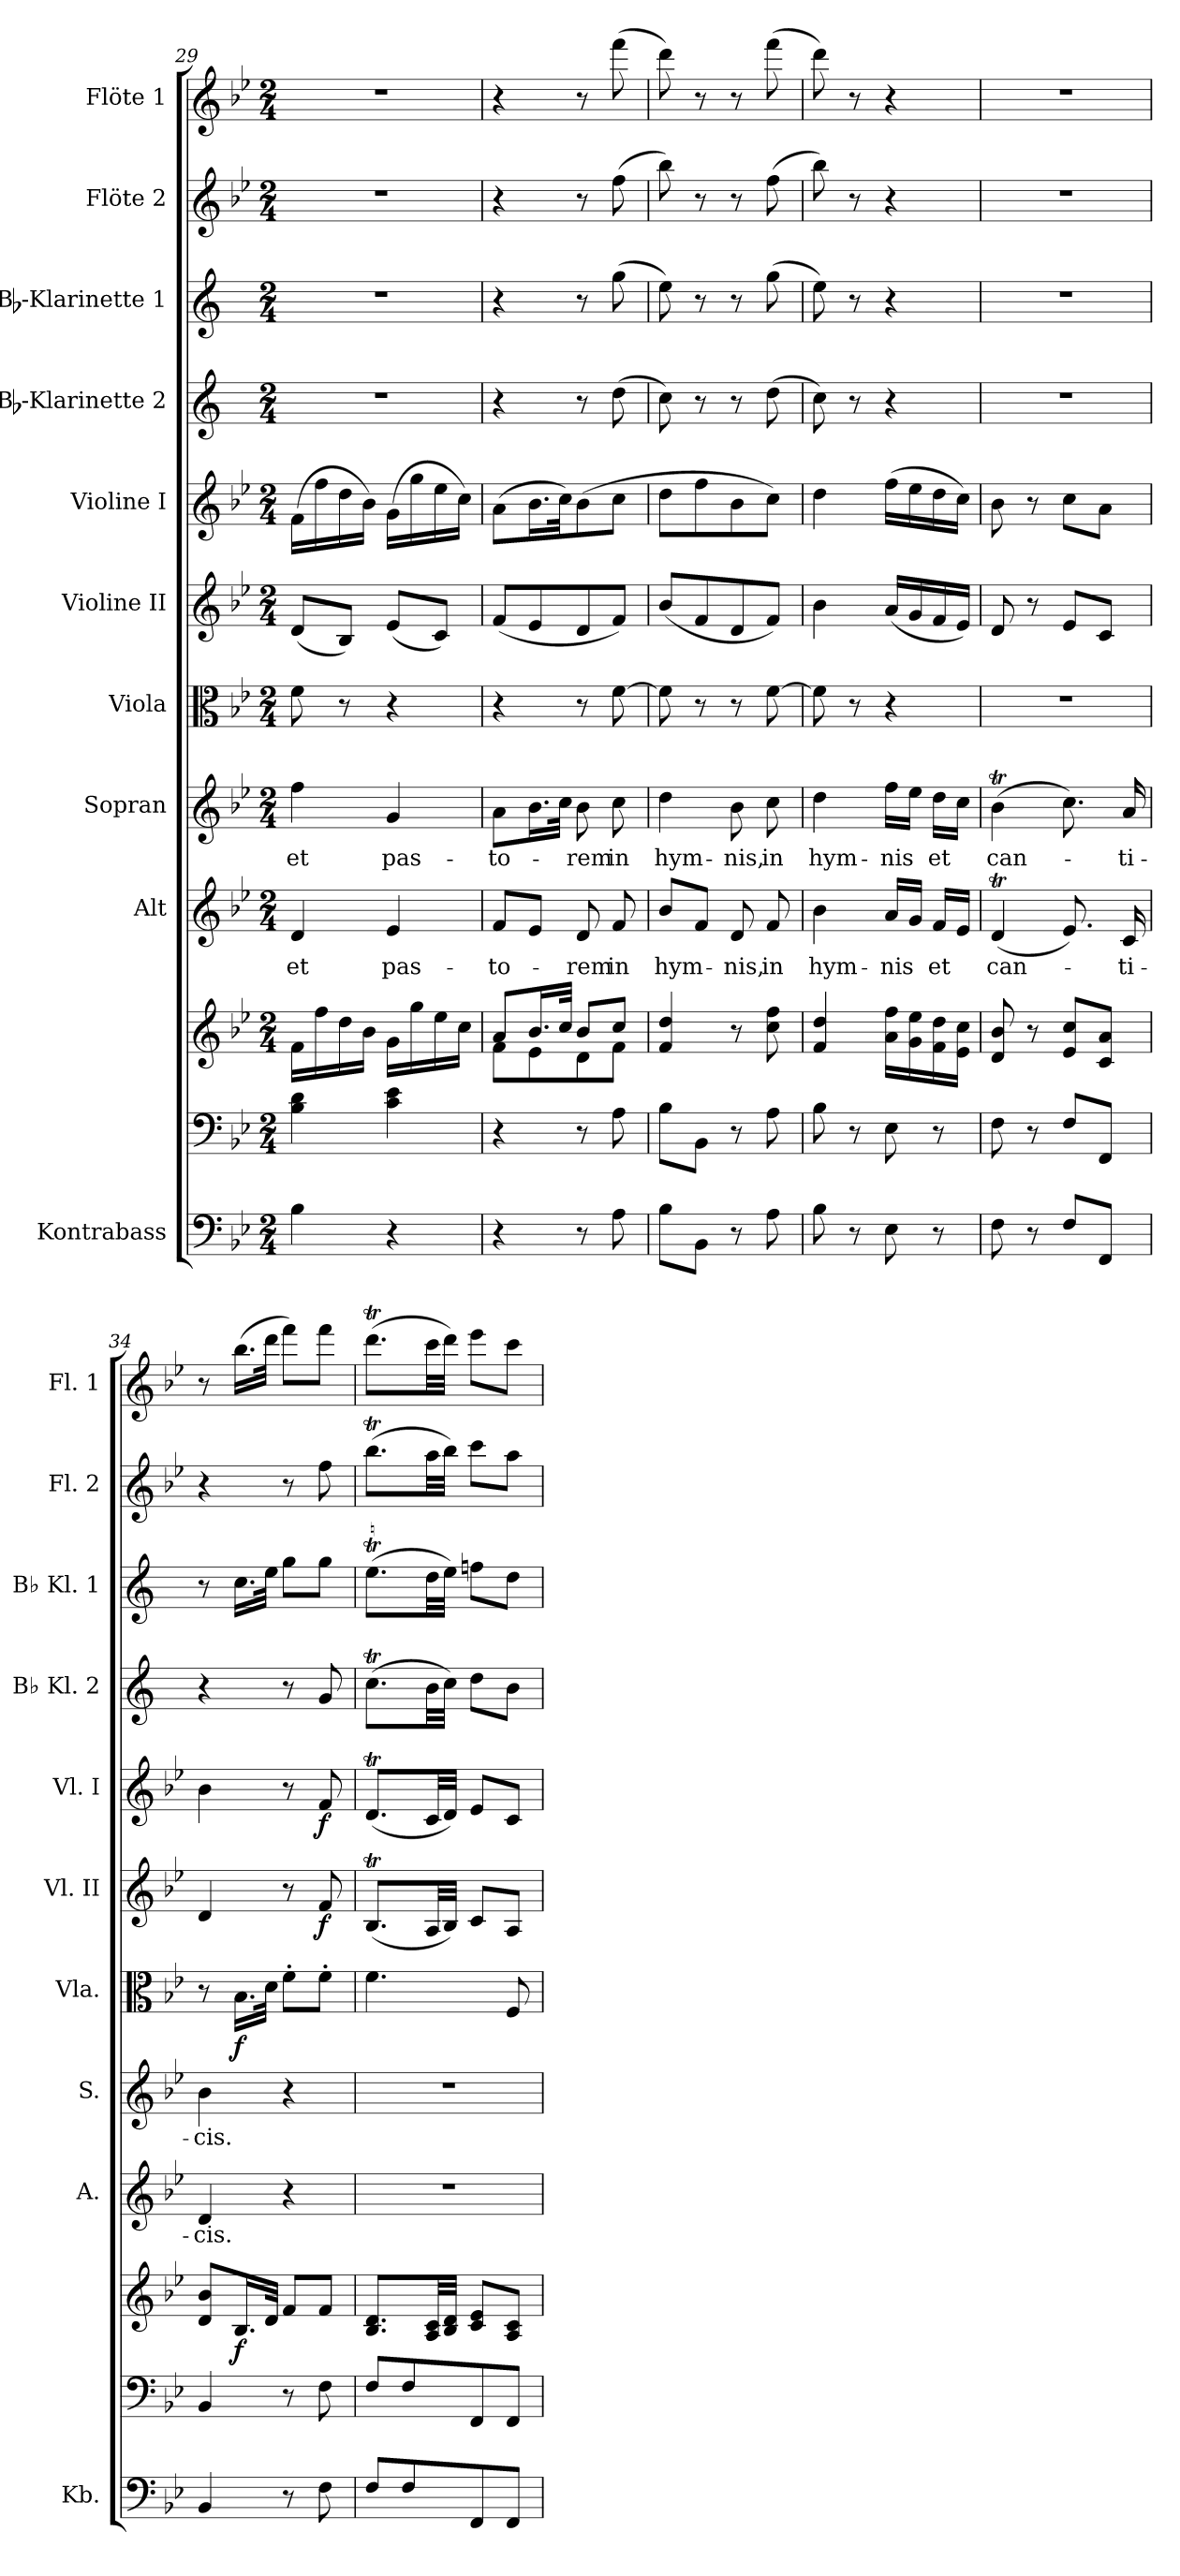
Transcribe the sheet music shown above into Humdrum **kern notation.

**kern	**kern	**kern	**dynam	**kern	**text	**kern	**text	**kern	**dynam	**kern	**dynam	**kern	**dynam	**kern	**kern	**kern	**kern
*part11	*part10	*part10	*part10	*part9	*part9	*part8	*part8	*part7	*part7	*part6	*part6	*part5	*part5	*part4	*part3	*part2	*part1
*staff12	*staff11	*staff10	*staff10/11	*staff9	*staff9	*staff8	*staff8	*staff7	*staff7	*staff6	*staff6	*staff5	*staff5	*staff4	*staff3	*staff2	*staff1
*I"Kontrabass	*	*	*	*I"Alt	*	*I"Sopran	*	*I"Viola	*	*I"Violine II	*	*I"Violine I	*	*I"Bb-Klarinette 2	*I"Bb-Klarinette 1	*I"Flöte 2	*I"Flöte 1
*I'Kb.	*	*	*	*I'A.	*	*I'S.	*	*I'Vla.	*	*I'Vl. II	*	*I'Vl. I	*	*I'Bb Kl. 2	*I'Bb Kl. 1	*I'Fl. 2	*I'Fl. 1
*clefF4	*clefF4	*clefG2	*	*clefG2	*	*clefG2	*	*clefC3	*	*clefG2	*	*clefG2	*	*clefG2	*clefG2	*clefG2	*clefG2
*ITrd7c12	*	*	*	*	*	*	*	*	*	*	*	*	*	*ITrd1c2	*ITrd1c2	*	*
*k[b-e-]	*k[b-e-]	*k[b-e-]	*	*k[b-e-]	*	*k[b-e-]	*	*k[b-e-]	*	*k[b-e-]	*	*k[b-e-]	*	*k[b-e-]	*k[b-e-]	*k[b-e-]	*k[b-e-]
*B-:	*B-:	*B-:	*	*B-:	*	*B-:	*	*B-:	*	*B-:	*	*B-:	*	*B-:	*B-:	*B-:	*B-:
*M2/4	*M2/4	*M2/4	*	*M2/4	*	*M2/4	*	*M2/4	*	*M2/4	*	*M2/4	*	*M2/4	*M2/4	*M2/4	*M2/4
=29	=29	=29	=29	=29	=29	=29	=29	=29	=29	=29	=29	=29	=29	=29	=29	=29	=29
!	!	!	!	!	!LO:LY:b	!	!LO:LY:b	!	!	!	!	!	!	!	!	!	!
4BB-\	4B-\ 4d\	16f\LL	.	4d/	et	4ff\	et	8f\	.	(<8d/L	.	(>16f\LL	.	2r	2r	2r	2r
.	.	16ff\	.	.	.	.	.	.	.	.	.	16ff\	.	.	.	.	.
.	.	16dd\	.	.	.	.	.	8r	.	8B-/J)	.	16dd\	.	.	.	.	.
.	.	16b-\JJ	.	.	.	.	.	.	.	.	.	16b-\JJ)	.	.	.	.	.
!	!	!	!	!	!LO:LY:b	!	!LO:LY:b	!	!	!	!	!	!	!	!	!	!
4r	4c\ 4e-\	16g\LL	.	4e-/	pas-	4g/	pas-	4r	.	(<8e-/L	.	(>16g\LL	.	.	.	.	.
.	.	16gg\	.	.	.	.	.	.	.	.	.	16gg\	.	.	.	.	.
.	.	16ee-\	.	.	.	.	.	.	.	8c/J)	.	16ee-\	.	.	.	.	.
.	.	16cc\JJ	.	.	.	.	.	.	.	.	.	16cc\JJ)	.	.	.	.	.
=30	=30	=30	=30	=30	=30	=30	=30	=30	=30	=30	=30	=30	=30	=30	=30	=30	=30
*	*	*^	*	*	*	*	*	*	*	*	*	*	*	*	*	*	*
!	!	!	!	!	!	!LO:LY:b	!	!LO:LY:b	!	!	!	!	!	!	!	!	!	!
4r	4r	8a/L	8f\L	.	8f/L	-to-	8a\L	-to-	4r	.	(<8f/L	.	(>8a\L	.	4r	4r	4r	4r
.	.	16.b-/L	8e-\	.	8e-/J	.	16.b-\L	.	.	.	8e-/	.	16.b-\L	.	.	.	.	.
.	.	32cc/JJk	.	.	.	.	32cc\JJk	.	.	.	.	.	32cc\Jk)	.	.	.	.	.
!	!	!	!	!	!	!LO:LY:b	!	!LO:LY:b	!	!	!	!	!	!	!	!	!	!
8r	8r	8b-/L	8d\	.	8d/	-rem	8b-\	-rem	8r	.	8d/	.	(>8b-\	.	8r	8r	8r	8r
!	!	!	!	!	!	!LO:LY:b	!	!LO:LY:b	!	!	!	!	!	!	!	!	!	!
8AA\	8A\	8cc/J	8f\J	.	8f/	in	8cc\	in	[8f\	.	8f/J)	.	8cc\J	.	(>8cc\	(>8ff\	(>8ff\	(>8fff\
=31	=31	=31	=31	=31	=31	=31	=31	=31	=31	=31	=31	=31	=31	=31	=31	=31	=31	=31
!	!	!	!	!	!	!LO:LY:b	!	!LO:LY:b	!	!	!	!	!	!	!	!	!	!
*	*	*v	*v	*	*	*	*	*	*	*	*	*	*	*	*	*	*	*
8BB-\L	8B-\L	4f/ 4dd/	.	8b-/L	hym-	4dd\	hym-	8f\]	.	(<8b-/L	.	8dd\L	.	8b-\)	8dd\)	8bb-\)	8ddd\)
8BBB-\J	8BB-\J	.	.	8f/J	.	.	.	8r	.	8f/	.	8ff\	.	8r	8r	8r	8r
!	!	!	!	!	!LO:LY:b	!	!LO:LY:b	!	!	!	!	!	!	!	!	!	!
8r	8r	8r	.	8d/	-nis,	8b-\	-nis,	8r	.	8d/	.	8b-\	.	8r	8r	8r	8r
!	!	!	!	!	!LO:LY:b	!	!LO:LY:b	!	!	!	!	!	!	!	!	!	!
8AA\	8A\	8cc\ 8ff\	.	8f/	in	8cc\	in	[8f\	.	8f/J)	.	8cc\J)	.	(>8cc\	(>8ff\	(>8ff\	(>8fff\
=32	=32	=32	=32	=32	=32	=32	=32	=32	=32	=32	=32	=32	=32	=32	=32	=32	=32
!	!	!	!	!	!LO:LY:b	!	!LO:LY:b	!	!	!	!	!	!	!	!	!	!
8BB-\	8B-\	4f/ 4dd/	.	4b-\	hym-	4dd\	hym-	8f\]	.	4b-\	.	4dd\	.	8b-\)	8dd\)	8bb-\)	8ddd\)
8r	8r	.	.	.	.	.	.	8r	.	.	.	.	.	8r	8r	8r	8r
!	!	!	!	!	!LO:LY:b	!	!LO:LY:b	!	!	!	!	!	!	!	!	!	!
8EE-\	8E-\	16a\ 16ff\LL	.	16a/LL	-nis	16ff\LL	-nis	4r	.	(<16a/LL	.	(>16ff\LL	.	4r	4r	4r	4r
.	.	16g\ 16ee-\	.	16g/JJ	.	16ee-\JJ	.	.	.	16g/	.	16ee-\	.	.	.	.	.
!	!	!	!	!	!LO:LY:b	!	!LO:LY:b	!	!	!	!	!	!	!	!	!	!
8r	8r	16f\ 16dd\	.	16f/LL	et	16dd\LL	et	.	.	16f/	.	16dd\	.	.	.	.	.
.	.	16e-\ 16cc\JJ	.	16e-/JJ	.	16cc\JJ	.	.	.	16e-/JJ)	.	16cc\JJ)	.	.	.	.	.
=33	=33	=33	=33	=33	=33	=33	=33	=33	=33	=33	=33	=33	=33	=33	=33	=33	=33
!	!	!	!	!	!LO:LY:b	!	!LO:LY:b	!	!	!	!	!	!	!	!	!	!
8FF\	8F\	8d/ 8b-/	.	(<4dt/	can-	(>4b-T\	can-	2r	.	8d/	.	8b-\	.	2r	2r	2r	2r
8r	8r	8r	.	.	.	.	.	.	.	8r	.	8r	.	.	.	.	.
8FF/L	8F/L	8e-/ 8cc/L	.	8.e-/)	.	8.cc\)	.	.	.	8e-/L	.	8cc\L	.	.	.	.	.
8FFF/J	8FF/J	8c/ 8a/J	.	.	.	.	.	.	.	8c/J	.	8a\J	.	.	.	.	.
!	!	!	!	!	!LO:LY:b	!	!LO:LY:b	!	!	!	!	!	!	!	!	!	!
.	.	.	.	16c/	-ti-	16a/	-ti-	.	.	.	.	.	.	.	.	.	.
!!LO:PB:g=z
=34	=34	=34	=34	=34	=34	=34	=34	=34	=34	=34	=34	=34	=34	=34	=34	=34	=34
!	!	!	!	!	!LO:LY:b	!	!LO:LY:b	!	!	!	!	!	!	!	!	!	!
4BBB-/	4BB-/	8d/ 8b-/L	.	4d/	-cis.	4b-\	-cis.	8r	.	4d/	.	4b-\	.	4r	8r	4r	8r
!	!	!	!LO:DY:b	!	!	!	!	!	!LO:DY:b	!	!	!	!	!	!	!	!
.	.	16.B-/L	f	.	.	.	.	16.B-\LL	f	.	.	.	.	.	16.b-\LL	.	(>16.bb-\LL
.	.	32d/JJk	.	.	.	.	.	32d\JJk	.	.	.	.	.	.	32dd\JJk	.	32ddd\JJk
8r	8r	8f/L	.	4r	.	4r	.	8f'>\L	.	8r	.	8r	.	8r	8ff\L	8r	8fff\L)
!	!	!	!	!	!	!	!	!	!	!	!LO:DY:b	!	!LO:DY:b	!	!	!	!
8FF\	8F\	8f/J	.	.	.	.	.	8f'>\J	.	8f/	f	8f/	f	8f/	8ff\J	8ff\	8fff\J
=35	=35	=35	=35	=35	=35	=35	=35	=35	=35	=35	=35	=35	=35	=35	=35	=35	=35
8FF/L	8F/L	8.B-/ 8.d/L	.	2r	.	2r	.	4.f\	.	(<8.B-T/L	.	(<8.dt/L	.	(>8.b-T\L	(>8.ddT\L	(>8.bb-T\L	(>8.dddt\L
8FF/	8F/	.	.	.	.	.	.	.	.	.	.	.	.	.	.	.	.
.	.	32A/ 32c/LL	.	.	.	.	.	.	.	32A/LL	.	32c/LL	.	32a\LL	32cc\LL	32aa\LL	32ccc\LL
.	.	32B-/ 32d/JJJ	.	.	.	.	.	.	.	32B-/JJJ)	.	32d/JJJ)	.	32b-\JJJ)	32dd\JJJ)	32bb-\JJJ)	32ddd\JJJ)
8FFF/	8FF/	8c/ 8e-/L	.	.	.	.	.	.	.	8c/L	.	8e-/L	.	8cc\L	8ee-\L	8ccc\L	8eee-\L
8FFF/J	8FF/J	8A/ 8c/J	.	.	.	.	.	8F/	.	8A/J	.	8c/J	.	8a\J	8cc\J	8aa\J	8ccc\J
=	=	=	=	=	=	=	=	=	=	=	=	=	=	=	=	=	=
*-	*-	*-	*-	*-	*-	*-	*-	*-	*-	*-	*-	*-	*-	*-	*-	*-	*-
